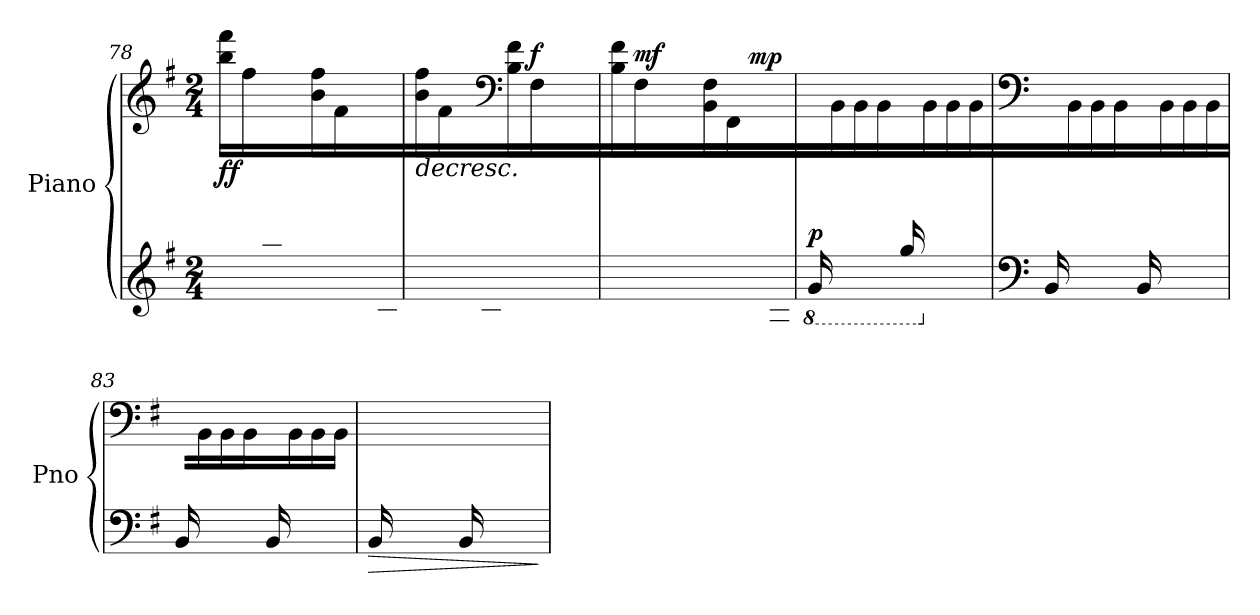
**kern	**kern	**dynam
*part1	*part1	*part1
*staff2	*staff1	*staff1/2
*I"Piano	*	*
*I'Pno	*	*
!!LO:LB:g=z
*clefG2	*clefG2	*
*k[f#]	*k[f#]	*
*G:	*G:	*
*M2/4	*M2/4	*
=78	=78	=78
*^	*	*
!	!	!	!LO:DY:b
8ryy	2ryy	16bb\ 16fff#\LL	ff
.	.	16ff#\	.
16ff#/ 16bb/	.	8ryy	.
16b/JJ	.	.	.
8ryy	.	16b\ 16ff#\LL	.
.	.	16f#\	.
16f#/ 16b/	.	8ryy	.
16B/JJ	.	.	.
=79	=79	=79	=79
!	!	!	!LO:HP:b
8ryy	2ryy	16b\ 16ff#\LL	>
.	.	16f#\	.
16f#/ 16b/	.	8ryy	.
16B/JJ	.	.	.
*	*	*clefF4	*
8ryy	.	16B\ 16f#\LL	.
!	!	!	!LO:DY:a
.	.	16F#\	f
*clefF4	*	*	*
16F#/ 16B/	.	8ryy	.
16BB/JJ	.	.	.
*v	*v	*	*
.	.	]
=80	=80	=80
*^	*	*
8ryy	2ryy	16B\ 16f#\LL	.
!	!	!	!LO:DY:a
.	.	16F#\	mf
16F#/ 16B/	.	8ryy	.
16BB/JJ	.	.	.
8ryy	.	16BB\ 16F#\LL	.
.	.	16FF#\	.
!	!	!	!LO:DY:a
16FF#/ 16BB/	.	8ryy	mp
16BBB/JJ	.	.	.
=81	=81	=81	=81
*8ba	*	*	*
!	!	!	!LO:DY:a=2
16BBB/LL	8BBBBB/yy	16ryy	p
8.ryy	.	16BB\	.
.	8ryy	16BB\	.
.	.	16BB\JJ	.
16BB/LL	4ryy	16ryy	.
8.ryy	.	16BB\	.
.	.	16BB\	.
.	.	16BB\JJ	.
!!LO:LB:g=z
=82	=82	=82	=82
*clefF4	*	*clefF4	*
*X8ba	*	*	*
16BB/LL	2ryy	16ryy	.
8.ryy	.	16BB\	.
.	.	16BB\	.
.	.	16BB\JJ	.
16BB/LL	.	16ryy	.
8.ryy	.	16BB\	.
.	.	16BB\	.
.	.	16BB\JJ	.
=83	=83	=83	=83
16BB/LL	2ryy	16ryy	.
8.ryy	.	16BB\	.
.	.	16BB\	.
.	.	16BB\JJ	.
16BB/LL	.	16ryy	.
8.ryy	.	16BB\	.
.	.	16BB\	.
.	.	16BB\JJ	.
=84	=84	=84	=84
!	!	!	!LO:HP:b=2
16BB/LL	2ryy	16ryy	>
8.ryy	.	16BB\	.
.	.	16BB\	.
.	.	16BB\JJ	.
16BB/LL	.	16ryy	.
8.ryy	.	16BB\	.
.	.	16BB\	.
.	.	16BB\JJ	.
*v	*v	*	*
.	.	]
=	=	=
*-	*-	*-
